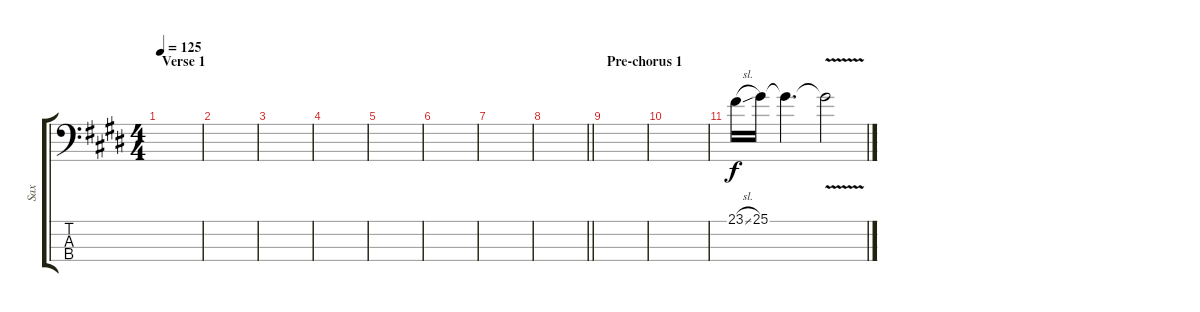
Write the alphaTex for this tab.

\track ("Sax" "Sax") {instrument baritonesax}
\staff {score tabs}
\tuning (G2 D2 A1 E1) {hide}
\ts (4 4)
\section ("" "Verse 1")
\tempo 125
\clef f4
\ks c#minor
|
|
|
|
|
|
|
\barLineRight lightlight
|
\section ("" "Pre-chorus 1")
|
|
23.1{sl}.16 25.1.16 25.1{t}.4{d} 25.1{v t}.2
